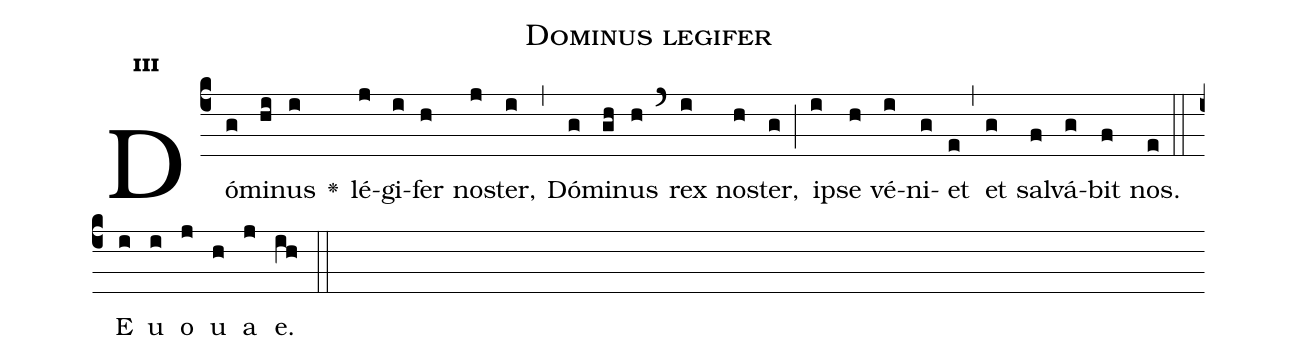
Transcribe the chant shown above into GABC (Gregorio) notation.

name:Dominus legifer;
office-part:Antiphona;
mode:3;
%%
initial-style: 1;
name: Dominus legifer
book: Antiphonae & Responsoria/Tomus I, p. 27;
occasion: Hebdomada II Adventus Dominica;
office-part: Vesperae II Ant 3;
user-notes: ;
commentary: ;
annotation: 3a;
centering-scheme: english;
fontsize: 12;
font: OFLSortsMillGoudy;
height: 11;
width: 4.5;
%%
(c4)Dó(g)mi(hi)nus(i) <v>\greheightstar</v>() lé(j)gi(i)fer(h) no(j)ster,(i) (,) Dó(g)mi(gh)nus(h) (`) rex(i) no(h)ster,(g) (;) i(i)pse(h) vé(i)ni(g)et(e) (,) et(g) sal(f)vá(g)bit(f) nos.(e) (::)
E(i) u(i) o(j) u(h) a(j) e.(ih) (::)
